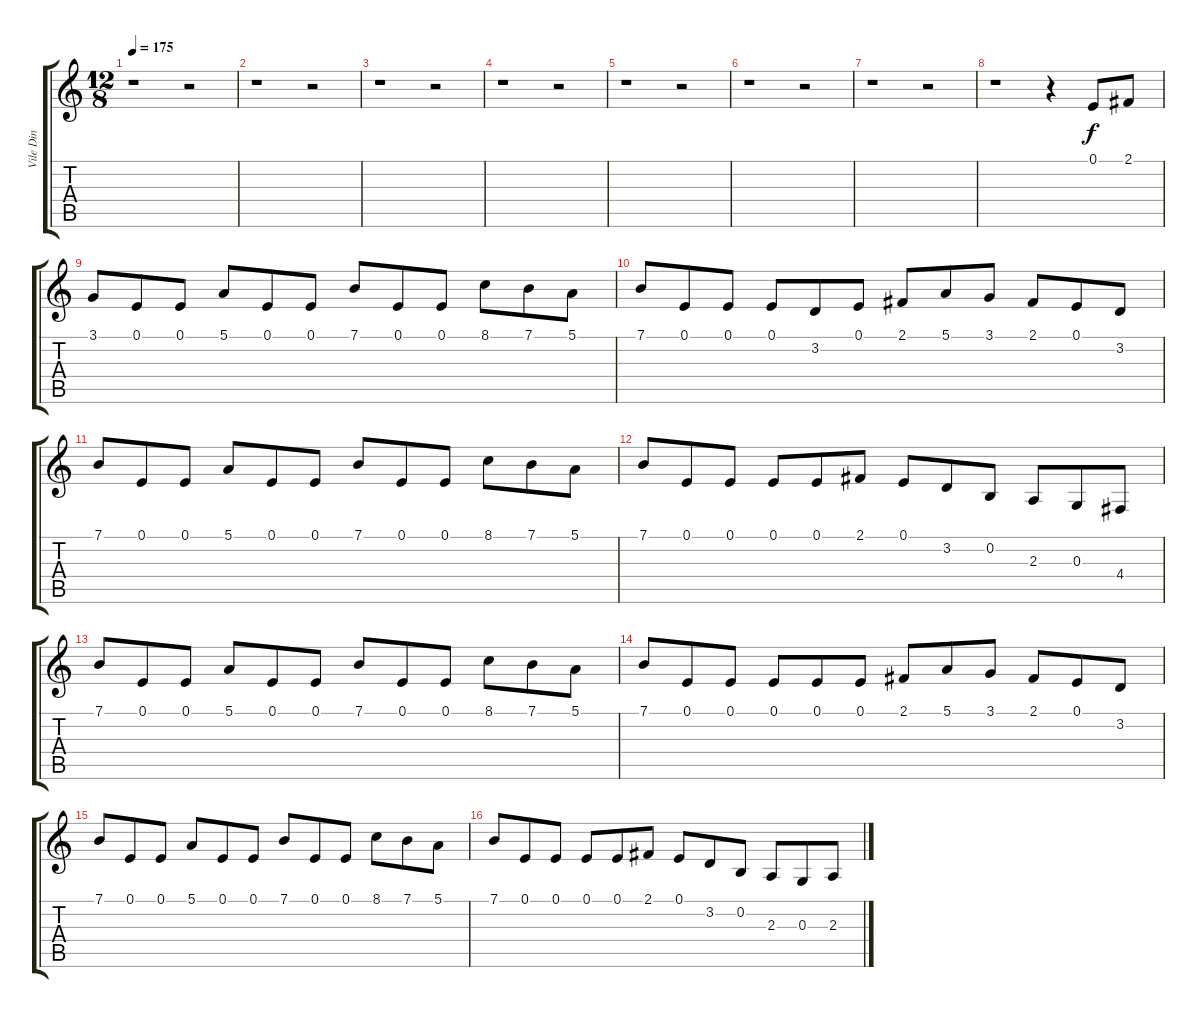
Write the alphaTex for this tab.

\track ("Vile Din" "Vile Din") {instrument violin}
\staff {score tabs}
\tuning (E4 B3 G3 D3 A2 E2) {hide}
\ts (12 8)
\tempo 175
\clef g2
\ks c
r.1{dy f} r.2 |
r.1 r.2 |
r.1 r.2 |
r.1 r.2 |
r.1 r.2 |
r.1 r.2 |
r.1 r.2 |
r.1 r.4 0.1.8 2.1.8 |
3.1.8 0.1.8 0.1.8 5.1.8 0.1.8 0.1.8 7.1.8 0.1.8 0.1.8 8.1.8 7.1.8 5.1.8 |
7.1.8 0.1.8 0.1.8 0.1.8 3.2.8 0.1.8 2.1.8 5.1.8 3.1.8 2.1.8 0.1.8 3.2.8 |
7.1.8 0.1.8 0.1.8 5.1.8 0.1.8 0.1.8 7.1.8 0.1.8 0.1.8 8.1.8 7.1.8 5.1.8 |
7.1.8 0.1.8 0.1.8 0.1.8 0.1.8 2.1.8 0.1.8 3.2.8 0.2.8 2.3.8 0.3.8 4.4.8 |
7.1.8 0.1.8 0.1.8 5.1.8 0.1.8 0.1.8 7.1.8 0.1.8 0.1.8 8.1.8 7.1.8 5.1.8 |
7.1.8 0.1.8 0.1.8 0.1.8 0.1.8 0.1.8 2.1.8 5.1.8 3.1.8 2.1.8 0.1.8 3.2.8 |
7.1.8 0.1.8 0.1.8 5.1.8 0.1.8 0.1.8 7.1.8 0.1.8 0.1.8 8.1.8 7.1.8 5.1.8 |
7.1.8 0.1.8 0.1.8 0.1.8 0.1.8 2.1.8 0.1.8 3.2.8 0.2.8 2.3.8 0.3.8 2.3.8
